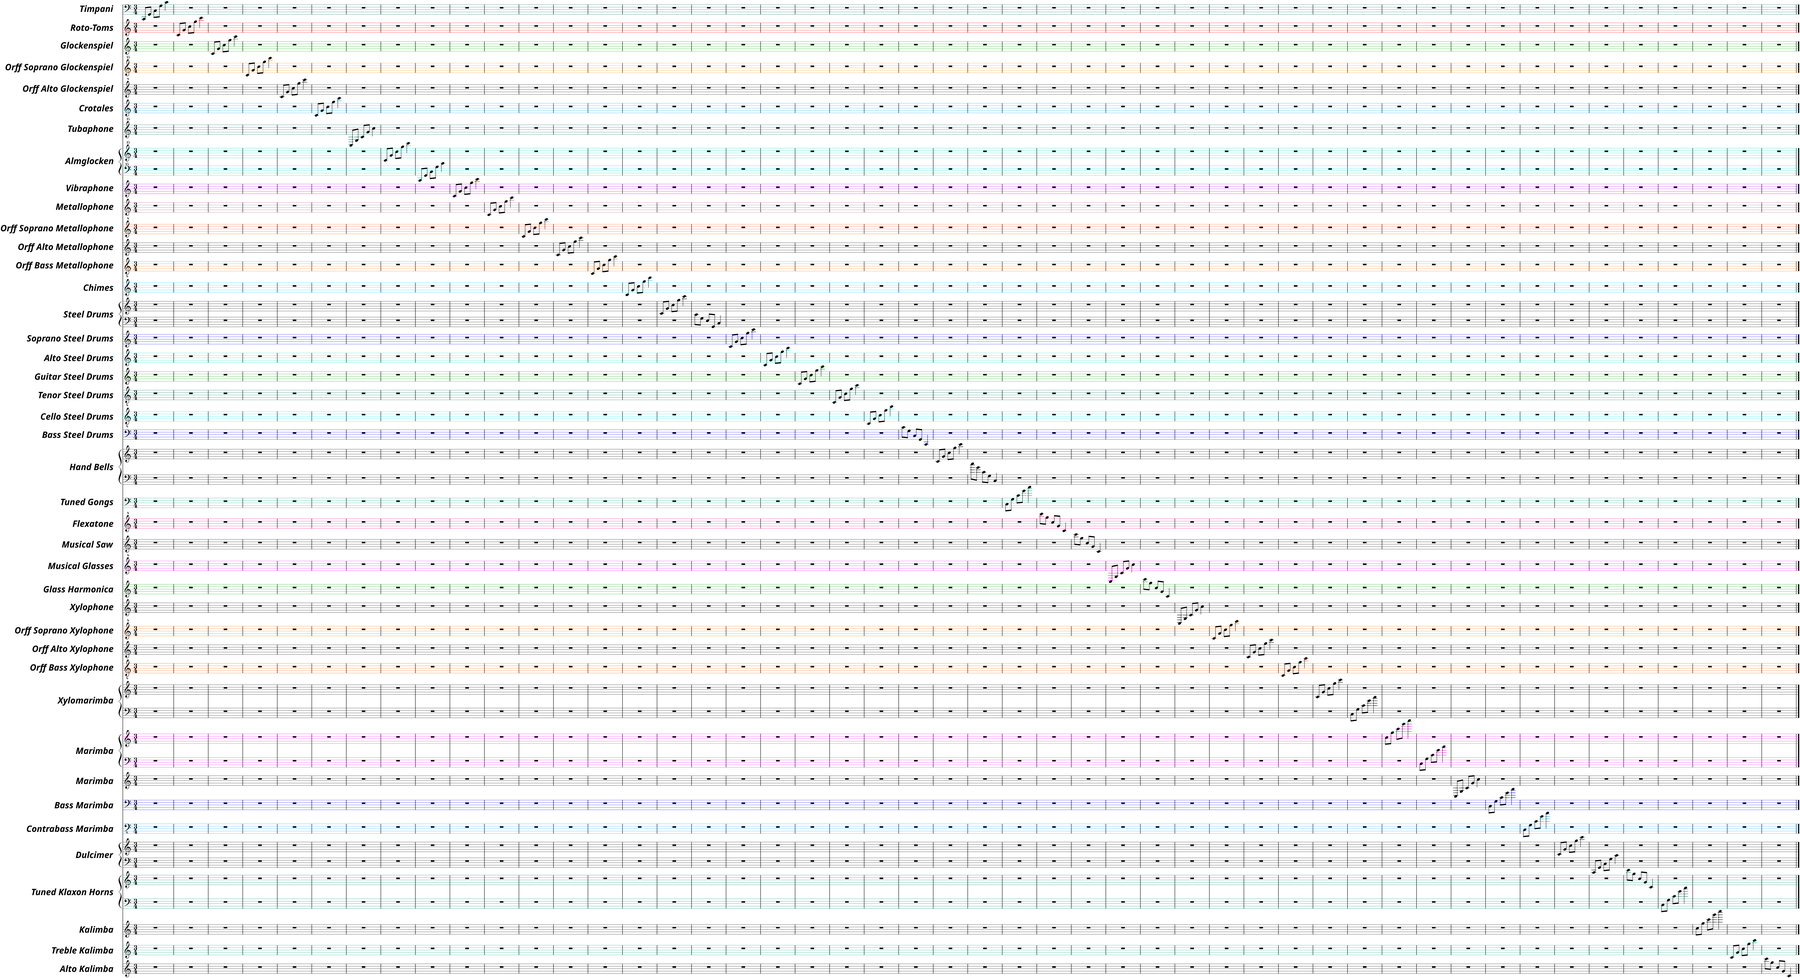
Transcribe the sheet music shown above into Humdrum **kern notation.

**kern	**kern	**kern	**kern	**kern	**kern	**kern	**kern	**kern	**kern	**kern	**kern	**kern	**kern	**kern	**kern	**kern	**kern	**kern	**kern	**kern	**kern	**kern	**kern	**kern	**kern	**kern	**kern	**kern	**kern	**kern	**kern	**kern	**kern	**kern	**kern	**kern	**kern	**kern	**kern	**kern	**kern	**kern	**kern	**kern	**kern	**kern	**kern
*part41	*part40	*part39	*part38	*part38	*part37	*part37	*part36	*part35	*part34	*part33	*part33	*part32	*part32	*part31	*part30	*part29	*part28	*part27	*part26	*part25	*part24	*part23	*part22	*part22	*part21	*part20	*part19	*part18	*part17	*part16	*part15	*part15	*part14	*part13	*part12	*part11	*part10	*part9	*part8	*part8	*part7	*part6	*part5	*part4	*part3	*part2	*part1
*staff48	*staff47	*staff46	*staff45	*staff44	*staff43	*staff42	*staff41	*staff40	*staff39	*staff38	*staff37	*staff36	*staff35	*staff34	*staff33	*staff32	*staff31	*staff30	*staff29	*staff28	*staff27	*staff26	*staff25	*staff24	*staff23	*staff22	*staff21	*staff20	*staff19	*staff18	*staff17	*staff16	*staff15	*staff14	*staff13	*staff12	*staff11	*staff10	*staff9	*staff8	*staff7	*staff6	*staff5	*staff4	*staff3	*staff2	*staff1
*I"Alto Kalimba	*I"Treble Kalimba	*I"Kalimba	*I"Tuned Klaxon Horns	*	*I"Dulcimer	*	*I"Contrabass Marimba	*I"Bass Marimba	*I"Marimba	*I"Marimba	*	*I"Xylomarimba	*	*I"Orff Bass Xylophone	*I"Orff Alto Xylophone	*I"Orff Soprano Xylophone	*I"Xylophone	*I"Glass Harmonica	*I"Musical Glasses	*I"Musical Saw	*I"Flexatone	*I"Tuned Gongs	*I"Hand Bells	*	*I"Bass Steel Drums	*I"Cello Steel Drums	*I"Tenor Steel Drums	*I"Guitar Steel Drums	*I"Alto Steel Drums	*I"Soprano Steel Drums	*I"Steel Drums	*	*I"Chimes	*I"Orff Bass Metallophone	*I"Orff Alto Metallophone	*I"Orff Soprano Metallophone	*I"Metallophone	*I"Vibraphone	*I"Almglocken	*	*I"Tubaphone	*I"Crotales	*I"Orff Alto Glockenspiel	*I"Orff Soprano Glockenspiel	*I"Glockenspiel	*I"Roto-Toms	*I"Timpani
*I'A. Kal.	*I'Tr. Kal.	*I'Kal.	*I'Tn. Klx. Hns.	*	*I'Dlc.	*	*I'Cb. Mrm.	*I'B. Mrm.	*I'Mrm.	*I'Mrm.	*	*I'XMrm.	*	*I'O. B. Xyl.	*I'O. A. Xyl.	*I'O. S. Xyl.	*I'Xyl.	*I'Gla. Har.	*I'Mu. Gla.	*I'Mu. Sw.	*I'Flt.	*I'Td. Gon.	*I'Ha. Be.	*	*I'B. St. Dr.	*I'Ce. St. Dr.	*I'T. St. Dr.	*I'Gtr. St. Dr.	*I'A. St. Dr.	*I'S. St. Dr.	*I'St. Dr.	*	*I'Cme.	*I'O. B. Met.	*I'O. A. Met.	*I'O. S. Met.	*I'Met.	*I'Vib.	*I'Almg.	*	*I'Tph.	*I'Crot.	*I'O. A. Glk.	*I'O. S. Glk.	*I'Glock.	*I'Roto	*I'Timp.
*	*stria5	*	*stria5	*stria5	*	*	*stria5	*stria5	*	*stria5	*stria5	*	*	*stria5	*	*stria5	*	*stria5	*stria5	*	*stria5	*stria5	*	*	*stria5	*stria5	*stria5	*stria5	*stria5	*stria5	*	*	*stria5	*stria5	*	*stria5	*stria5	*stria5	*stria5	*stria5	*stria5	*stria5	*	*stria5	*stria5	*stria5	*stria5
*clefG2	*clefG2	*clefG2	*clefF4	*clefG2	*clefF4	*clefG2	*clefFv4	*clefF4	*clefG2	*clefF4	*clefG2	*clefF4	*clefG2	*clefGv2	*clefG2	*clefG^2	*clefG2	*clefG2	*clefG^2	*clefG2	*clefG^2	*clefF4	*clefF4	*clefG2	*clefF4	*clefGv2	*clefGv2	*clefG2	*clefG2	*clefG2	*clefF4	*clefG2	*clefG2	*clefGv2	*clefG2	*clefG^2	*clefG2	*clefG2	*clefF^^4	*clefG^^2	*clefG^^2	*clefG2	*clefG^2	*clefG^^2	*clefG2	*clefG2	*clefF4
*	*	*	*	*	*	*	*	*	*	*	*	*	*	*	*	*	*Trd-7c-12	*	*	*	*	*	*	*	*	*	*	*	*	*	*	*	*	*	*	*	*	*	*	*	*	*Trd-14c-24	*	*	*Trd-14c-24	*	*
*k[]	*k[]	*k[]	*k[]	*k[]	*k[]	*k[]	*k[]	*k[]	*k[]	*k[]	*k[]	*k[]	*k[]	*k[]	*k[]	*k[]	*k[]	*k[]	*k[]	*k[]	*k[]	*k[]	*k[]	*k[]	*k[]	*k[]	*k[]	*k[]	*k[]	*k[]	*k[]	*k[]	*k[]	*k[]	*k[]	*k[]	*k[]	*k[]	*k[]	*k[]	*k[]	*k[]	*k[]	*k[]	*k[]	*k[]	*k[]
*M3/4	*M3/4	*M3/4	*M3/4	*M3/4	*M3/4	*M3/4	*M3/4	*M3/4	*M3/4	*M3/4	*M3/4	*M3/4	*M3/4	*M3/4	*M3/4	*M3/4	*M3/4	*M3/4	*M3/4	*M3/4	*M3/4	*M3/4	*M3/4	*M3/4	*M3/4	*M3/4	*M3/4	*M3/4	*M3/4	*M3/4	*M3/4	*M3/4	*M3/4	*M3/4	*M3/4	*M3/4	*M3/4	*M3/4	*M3/4	*M3/4	*M3/4	*M3/4	*M3/4	*M3/4	*M3/4	*M3/4	*M3/4
=1	=1	=1	=1	=1	=1	=1	=1	=1	=1	=1	=1	=1	=1	=1	=1	=1	=1	=1	=1	=1	=1	=1	=1	=1	=1	=1	=1	=1	=1	=1	=1	=1	=1	=1	=1	=1	=1	=1	=1	=1	=1	=1	=1	=1	=1	=1	=1
2.r	2.r	2.r	2.r	2.r	2.r	2.r	2.r	2.r	2.r	2.r	2.r	2.r	2.r	2.r	2.r	2.r	2.r	2.r	2.r	2.r	2.r	2.r	2.r	2.r	2.r	2.r	2.r	2.r	2.r	2.r	2.r	2.r	2.r	2.r	2.r	2.r	2.r	2.r	2.r	2.r	2.r	2.r	2.r	2.r	2.r	2.r	8CC/L
.	.	.	.	.	.	.	.	.	.	.	.	.	.	.	.	.	.	.	.	.	.	.	.	.	.	.	.	.	.	.	.	.	.	.	.	.	.	.	.	.	.	.	.	.	.	.	8GG/J
.	.	.	.	.	.	.	.	.	.	.	.	.	.	.	.	.	.	.	.	.	.	.	.	.	.	.	.	.	.	.	.	.	.	.	.	.	.	.	.	.	.	.	.	.	.	.	8C\L
.	.	.	.	.	.	.	.	.	.	.	.	.	.	.	.	.	.	.	.	.	.	.	.	.	.	.	.	.	.	.	.	.	.	.	.	.	.	.	.	.	.	.	.	.	.	.	8G\J
.	.	.	.	.	.	.	.	.	.	.	.	.	.	.	.	.	.	.	.	.	.	.	.	.	.	.	.	.	.	.	.	.	.	.	.	.	.	.	.	.	.	.	.	.	.	.	4c\
=2	=2	=2	=2	=2	=2	=2	=2	=2	=2	=2	=2	=2	=2	=2	=2	=2	=2	=2	=2	=2	=2	=2	=2	=2	=2	=2	=2	=2	=2	=2	=2	=2	=2	=2	=2	=2	=2	=2	=2	=2	=2	=2	=2	=2	=2	=2	=2
2.r	2.r	2.r	2.r	2.r	2.r	2.r	2.r	2.r	2.r	2.r	2.r	2.r	2.r	2.r	2.r	2.r	2.r	2.r	2.r	2.r	2.r	2.r	2.r	2.r	2.r	2.r	2.r	2.r	2.r	2.r	2.r	2.r	2.r	2.r	2.r	2.r	2.r	2.r	2.r	2.r	2.r	2.r	2.r	2.r	2.r	8c/L	2.r
.	.	.	.	.	.	.	.	.	.	.	.	.	.	.	.	.	.	.	.	.	.	.	.	.	.	.	.	.	.	.	.	.	.	.	.	.	.	.	.	.	.	.	.	.	.	8g/J	.
.	.	.	.	.	.	.	.	.	.	.	.	.	.	.	.	.	.	.	.	.	.	.	.	.	.	.	.	.	.	.	.	.	.	.	.	.	.	.	.	.	.	.	.	.	.	8cc\L	.
.	.	.	.	.	.	.	.	.	.	.	.	.	.	.	.	.	.	.	.	.	.	.	.	.	.	.	.	.	.	.	.	.	.	.	.	.	.	.	.	.	.	.	.	.	.	8gg\J	.
.	.	.	.	.	.	.	.	.	.	.	.	.	.	.	.	.	.	.	.	.	.	.	.	.	.	.	.	.	.	.	.	.	.	.	.	.	.	.	.	.	.	.	.	.	.	4ccc\	.
=3	=3	=3	=3	=3	=3	=3	=3	=3	=3	=3	=3	=3	=3	=3	=3	=3	=3	=3	=3	=3	=3	=3	=3	=3	=3	=3	=3	=3	=3	=3	=3	=3	=3	=3	=3	=3	=3	=3	=3	=3	=3	=3	=3	=3	=3	=3	=3
2.r	2.r	2.r	2.r	2.r	2.r	2.r	2.r	2.r	2.r	2.r	2.r	2.r	2.r	2.r	2.r	2.r	2.r	2.r	2.r	2.r	2.r	2.r	2.r	2.r	2.r	2.r	2.r	2.r	2.r	2.r	2.r	2.r	2.r	2.r	2.r	2.r	2.r	2.r	2.r	2.r	2.r	2.r	2.r	2.r	8c/L	2.r	2.r
.	.	.	.	.	.	.	.	.	.	.	.	.	.	.	.	.	.	.	.	.	.	.	.	.	.	.	.	.	.	.	.	.	.	.	.	.	.	.	.	.	.	.	.	.	8g/J	.	.
.	.	.	.	.	.	.	.	.	.	.	.	.	.	.	.	.	.	.	.	.	.	.	.	.	.	.	.	.	.	.	.	.	.	.	.	.	.	.	.	.	.	.	.	.	8cc\L	.	.
.	.	.	.	.	.	.	.	.	.	.	.	.	.	.	.	.	.	.	.	.	.	.	.	.	.	.	.	.	.	.	.	.	.	.	.	.	.	.	.	.	.	.	.	.	8gg\J	.	.
.	.	.	.	.	.	.	.	.	.	.	.	.	.	.	.	.	.	.	.	.	.	.	.	.	.	.	.	.	.	.	.	.	.	.	.	.	.	.	.	.	.	.	.	.	4ccc\	.	.
=4	=4	=4	=4	=4	=4	=4	=4	=4	=4	=4	=4	=4	=4	=4	=4	=4	=4	=4	=4	=4	=4	=4	=4	=4	=4	=4	=4	=4	=4	=4	=4	=4	=4	=4	=4	=4	=4	=4	=4	=4	=4	=4	=4	=4	=4	=4	=4
2.r	2.r	2.r	2.r	2.r	2.r	2.r	2.r	2.r	2.r	2.r	2.r	2.r	2.r	2.r	2.r	2.r	2.r	2.r	2.r	2.r	2.r	2.r	2.r	2.r	2.r	2.r	2.r	2.r	2.r	2.r	2.r	2.r	2.r	2.r	2.r	2.r	2.r	2.r	2.r	2.r	2.r	2.r	2.r	8ccc/L	2.r	2.r	2.r
.	.	.	.	.	.	.	.	.	.	.	.	.	.	.	.	.	.	.	.	.	.	.	.	.	.	.	.	.	.	.	.	.	.	.	.	.	.	.	.	.	.	.	.	8ggg/J	.	.	.
.	.	.	.	.	.	.	.	.	.	.	.	.	.	.	.	.	.	.	.	.	.	.	.	.	.	.	.	.	.	.	.	.	.	.	.	.	.	.	.	.	.	.	.	8cccc\L	.	.	.
.	.	.	.	.	.	.	.	.	.	.	.	.	.	.	.	.	.	.	.	.	.	.	.	.	.	.	.	.	.	.	.	.	.	.	.	.	.	.	.	.	.	.	.	8gggg\J	.	.	.
.	.	.	.	.	.	.	.	.	.	.	.	.	.	.	.	.	.	.	.	.	.	.	.	.	.	.	.	.	.	.	.	.	.	.	.	.	.	.	.	.	.	.	.	4ccccc\	.	.	.
=5	=5	=5	=5	=5	=5	=5	=5	=5	=5	=5	=5	=5	=5	=5	=5	=5	=5	=5	=5	=5	=5	=5	=5	=5	=5	=5	=5	=5	=5	=5	=5	=5	=5	=5	=5	=5	=5	=5	=5	=5	=5	=5	=5	=5	=5	=5	=5
2.r	2.r	2.r	2.r	2.r	2.r	2.r	2.r	2.r	2.r	2.r	2.r	2.r	2.r	2.r	2.r	2.r	2.r	2.r	2.r	2.r	2.r	2.r	2.r	2.r	2.r	2.r	2.r	2.r	2.r	2.r	2.r	2.r	2.r	2.r	2.r	2.r	2.r	2.r	2.r	2.r	2.r	2.r	8cc/L	2.r	2.r	2.r	2.r
.	.	.	.	.	.	.	.	.	.	.	.	.	.	.	.	.	.	.	.	.	.	.	.	.	.	.	.	.	.	.	.	.	.	.	.	.	.	.	.	.	.	.	8gg/J	.	.	.	.
.	.	.	.	.	.	.	.	.	.	.	.	.	.	.	.	.	.	.	.	.	.	.	.	.	.	.	.	.	.	.	.	.	.	.	.	.	.	.	.	.	.	.	8ccc\L	.	.	.	.
.	.	.	.	.	.	.	.	.	.	.	.	.	.	.	.	.	.	.	.	.	.	.	.	.	.	.	.	.	.	.	.	.	.	.	.	.	.	.	.	.	.	.	8ggg\J	.	.	.	.
.	.	.	.	.	.	.	.	.	.	.	.	.	.	.	.	.	.	.	.	.	.	.	.	.	.	.	.	.	.	.	.	.	.	.	.	.	.	.	.	.	.	.	4cccc\	.	.	.	.
=6	=6	=6	=6	=6	=6	=6	=6	=6	=6	=6	=6	=6	=6	=6	=6	=6	=6	=6	=6	=6	=6	=6	=6	=6	=6	=6	=6	=6	=6	=6	=6	=6	=6	=6	=6	=6	=6	=6	=6	=6	=6	=6	=6	=6	=6	=6	=6
2.r	2.r	2.r	2.r	2.r	2.r	2.r	2.r	2.r	2.r	2.r	2.r	2.r	2.r	2.r	2.r	2.r	2.r	2.r	2.r	2.r	2.r	2.r	2.r	2.r	2.r	2.r	2.r	2.r	2.r	2.r	2.r	2.r	2.r	2.r	2.r	2.r	2.r	2.r	2.r	2.r	2.r	8c/L	2.r	2.r	2.r	2.r	2.r
.	.	.	.	.	.	.	.	.	.	.	.	.	.	.	.	.	.	.	.	.	.	.	.	.	.	.	.	.	.	.	.	.	.	.	.	.	.	.	.	.	.	8g/J	.	.	.	.	.
.	.	.	.	.	.	.	.	.	.	.	.	.	.	.	.	.	.	.	.	.	.	.	.	.	.	.	.	.	.	.	.	.	.	.	.	.	.	.	.	.	.	8cc\L	.	.	.	.	.
.	.	.	.	.	.	.	.	.	.	.	.	.	.	.	.	.	.	.	.	.	.	.	.	.	.	.	.	.	.	.	.	.	.	.	.	.	.	.	.	.	.	8gg\J	.	.	.	.	.
.	.	.	.	.	.	.	.	.	.	.	.	.	.	.	.	.	.	.	.	.	.	.	.	.	.	.	.	.	.	.	.	.	.	.	.	.	.	.	.	.	.	4ccc\	.	.	.	.	.
=7	=7	=7	=7	=7	=7	=7	=7	=7	=7	=7	=7	=7	=7	=7	=7	=7	=7	=7	=7	=7	=7	=7	=7	=7	=7	=7	=7	=7	=7	=7	=7	=7	=7	=7	=7	=7	=7	=7	=7	=7	=7	=7	=7	=7	=7	=7	=7
2.r	2.r	2.r	2.r	2.r	2.r	2.r	2.r	2.r	2.r	2.r	2.r	2.r	2.r	2.r	2.r	2.r	2.r	2.r	2.r	2.r	2.r	2.r	2.r	2.r	2.r	2.r	2.r	2.r	2.r	2.r	2.r	2.r	2.r	2.r	2.r	2.r	2.r	2.r	2.r	2.r	8cc/L	2.r	2.r	2.r	2.r	2.r	2.r
.	.	.	.	.	.	.	.	.	.	.	.	.	.	.	.	.	.	.	.	.	.	.	.	.	.	.	.	.	.	.	.	.	.	.	.	.	.	.	.	.	8gg/J	.	.	.	.	.	.
.	.	.	.	.	.	.	.	.	.	.	.	.	.	.	.	.	.	.	.	.	.	.	.	.	.	.	.	.	.	.	.	.	.	.	.	.	.	.	.	.	8ccc/L	.	.	.	.	.	.
.	.	.	.	.	.	.	.	.	.	.	.	.	.	.	.	.	.	.	.	.	.	.	.	.	.	.	.	.	.	.	.	.	.	.	.	.	.	.	.	.	8ggg/J	.	.	.	.	.	.
.	.	.	.	.	.	.	.	.	.	.	.	.	.	.	.	.	.	.	.	.	.	.	.	.	.	.	.	.	.	.	.	.	.	.	.	.	.	.	.	.	4cccc\	.	.	.	.	.	.
=8	=8	=8	=8	=8	=8	=8	=8	=8	=8	=8	=8	=8	=8	=8	=8	=8	=8	=8	=8	=8	=8	=8	=8	=8	=8	=8	=8	=8	=8	=8	=8	=8	=8	=8	=8	=8	=8	=8	=8	=8	=8	=8	=8	=8	=8	=8	=8
2.r	2.r	2.r	2.r	2.r	2.r	2.r	2.r	2.r	2.r	2.r	2.r	2.r	2.r	2.r	2.r	2.r	2.r	2.r	2.r	2.r	2.r	2.r	2.r	2.r	2.r	2.r	2.r	2.r	2.r	2.r	2.r	2.r	2.r	2.r	2.r	2.r	2.r	2.r	2.r	8ccc/L	2.r	2.r	2.r	2.r	2.r	2.r	2.r
.	.	.	.	.	.	.	.	.	.	.	.	.	.	.	.	.	.	.	.	.	.	.	.	.	.	.	.	.	.	.	.	.	.	.	.	.	.	.	.	8ggg/J	.	.	.	.	.	.	.
.	.	.	.	.	.	.	.	.	.	.	.	.	.	.	.	.	.	.	.	.	.	.	.	.	.	.	.	.	.	.	.	.	.	.	.	.	.	.	.	8cccc\L	.	.	.	.	.	.	.
.	.	.	.	.	.	.	.	.	.	.	.	.	.	.	.	.	.	.	.	.	.	.	.	.	.	.	.	.	.	.	.	.	.	.	.	.	.	.	.	8gggg\J	.	.	.	.	.	.	.
.	.	.	.	.	.	.	.	.	.	.	.	.	.	.	.	.	.	.	.	.	.	.	.	.	.	.	.	.	.	.	.	.	.	.	.	.	.	.	.	4ccccc\	.	.	.	.	.	.	.
=9	=9	=9	=9	=9	=9	=9	=9	=9	=9	=9	=9	=9	=9	=9	=9	=9	=9	=9	=9	=9	=9	=9	=9	=9	=9	=9	=9	=9	=9	=9	=9	=9	=9	=9	=9	=9	=9	=9	=9	=9	=9	=9	=9	=9	=9	=9	=9
2.r	2.r	2.r	2.r	2.r	2.r	2.r	2.r	2.r	2.r	2.r	2.r	2.r	2.r	2.r	2.r	2.r	2.r	2.r	2.r	2.r	2.r	2.r	2.r	2.r	2.r	2.r	2.r	2.r	2.r	2.r	2.r	2.r	2.r	2.r	2.r	2.r	2.r	2.r	8c/L	2.r	2.r	2.r	2.r	2.r	2.r	2.r	2.r
.	.	.	.	.	.	.	.	.	.	.	.	.	.	.	.	.	.	.	.	.	.	.	.	.	.	.	.	.	.	.	.	.	.	.	.	.	.	.	8g/J	.	.	.	.	.	.	.	.
.	.	.	.	.	.	.	.	.	.	.	.	.	.	.	.	.	.	.	.	.	.	.	.	.	.	.	.	.	.	.	.	.	.	.	.	.	.	.	8cc\L	.	.	.	.	.	.	.	.
.	.	.	.	.	.	.	.	.	.	.	.	.	.	.	.	.	.	.	.	.	.	.	.	.	.	.	.	.	.	.	.	.	.	.	.	.	.	.	8gg\J	.	.	.	.	.	.	.	.
.	.	.	.	.	.	.	.	.	.	.	.	.	.	.	.	.	.	.	.	.	.	.	.	.	.	.	.	.	.	.	.	.	.	.	.	.	.	.	4ccc\	.	.	.	.	.	.	.	.
=10	=10	=10	=10	=10	=10	=10	=10	=10	=10	=10	=10	=10	=10	=10	=10	=10	=10	=10	=10	=10	=10	=10	=10	=10	=10	=10	=10	=10	=10	=10	=10	=10	=10	=10	=10	=10	=10	=10	=10	=10	=10	=10	=10	=10	=10	=10	=10
2.r	2.r	2.r	2.r	2.r	2.r	2.r	2.r	2.r	2.r	2.r	2.r	2.r	2.r	2.r	2.r	2.r	2.r	2.r	2.r	2.r	2.r	2.r	2.r	2.r	2.r	2.r	2.r	2.r	2.r	2.r	2.r	2.r	2.r	2.r	2.r	2.r	2.r	8c/L	2.r	2.r	2.r	2.r	2.r	2.r	2.r	2.r	2.r
.	.	.	.	.	.	.	.	.	.	.	.	.	.	.	.	.	.	.	.	.	.	.	.	.	.	.	.	.	.	.	.	.	.	.	.	.	.	8g/J	.	.	.	.	.	.	.	.	.
.	.	.	.	.	.	.	.	.	.	.	.	.	.	.	.	.	.	.	.	.	.	.	.	.	.	.	.	.	.	.	.	.	.	.	.	.	.	8cc\L	.	.	.	.	.	.	.	.	.
.	.	.	.	.	.	.	.	.	.	.	.	.	.	.	.	.	.	.	.	.	.	.	.	.	.	.	.	.	.	.	.	.	.	.	.	.	.	8gg\J	.	.	.	.	.	.	.	.	.
.	.	.	.	.	.	.	.	.	.	.	.	.	.	.	.	.	.	.	.	.	.	.	.	.	.	.	.	.	.	.	.	.	.	.	.	.	.	4ccc\	.	.	.	.	.	.	.	.	.
=11	=11	=11	=11	=11	=11	=11	=11	=11	=11	=11	=11	=11	=11	=11	=11	=11	=11	=11	=11	=11	=11	=11	=11	=11	=11	=11	=11	=11	=11	=11	=11	=11	=11	=11	=11	=11	=11	=11	=11	=11	=11	=11	=11	=11	=11	=11	=11
2.r	2.r	2.r	2.r	2.r	2.r	2.r	2.r	2.r	2.r	2.r	2.r	2.r	2.r	2.r	2.r	2.r	2.r	2.r	2.r	2.r	2.r	2.r	2.r	2.r	2.r	2.r	2.r	2.r	2.r	2.r	2.r	2.r	2.r	2.r	2.r	2.r	8c/L	2.r	2.r	2.r	2.r	2.r	2.r	2.r	2.r	2.r	2.r
.	.	.	.	.	.	.	.	.	.	.	.	.	.	.	.	.	.	.	.	.	.	.	.	.	.	.	.	.	.	.	.	.	.	.	.	.	8g/J	.	.	.	.	.	.	.	.	.	.
.	.	.	.	.	.	.	.	.	.	.	.	.	.	.	.	.	.	.	.	.	.	.	.	.	.	.	.	.	.	.	.	.	.	.	.	.	8cc\L	.	.	.	.	.	.	.	.	.	.
.	.	.	.	.	.	.	.	.	.	.	.	.	.	.	.	.	.	.	.	.	.	.	.	.	.	.	.	.	.	.	.	.	.	.	.	.	8gg\J	.	.	.	.	.	.	.	.	.	.
.	.	.	.	.	.	.	.	.	.	.	.	.	.	.	.	.	.	.	.	.	.	.	.	.	.	.	.	.	.	.	.	.	.	.	.	.	4ccc\	.	.	.	.	.	.	.	.	.	.
=12	=12	=12	=12	=12	=12	=12	=12	=12	=12	=12	=12	=12	=12	=12	=12	=12	=12	=12	=12	=12	=12	=12	=12	=12	=12	=12	=12	=12	=12	=12	=12	=12	=12	=12	=12	=12	=12	=12	=12	=12	=12	=12	=12	=12	=12	=12	=12
2.r	2.r	2.r	2.r	2.r	2.r	2.r	2.r	2.r	2.r	2.r	2.r	2.r	2.r	2.r	2.r	2.r	2.r	2.r	2.r	2.r	2.r	2.r	2.r	2.r	2.r	2.r	2.r	2.r	2.r	2.r	2.r	2.r	2.r	2.r	2.r	8cc/L	2.r	2.r	2.r	2.r	2.r	2.r	2.r	2.r	2.r	2.r	2.r
.	.	.	.	.	.	.	.	.	.	.	.	.	.	.	.	.	.	.	.	.	.	.	.	.	.	.	.	.	.	.	.	.	.	.	.	8gg/J	.	.	.	.	.	.	.	.	.	.	.
.	.	.	.	.	.	.	.	.	.	.	.	.	.	.	.	.	.	.	.	.	.	.	.	.	.	.	.	.	.	.	.	.	.	.	.	8ccc\L	.	.	.	.	.	.	.	.	.	.	.
.	.	.	.	.	.	.	.	.	.	.	.	.	.	.	.	.	.	.	.	.	.	.	.	.	.	.	.	.	.	.	.	.	.	.	.	8ggg\J	.	.	.	.	.	.	.	.	.	.	.
.	.	.	.	.	.	.	.	.	.	.	.	.	.	.	.	.	.	.	.	.	.	.	.	.	.	.	.	.	.	.	.	.	.	.	.	4cccc\	.	.	.	.	.	.	.	.	.	.	.
=13	=13	=13	=13	=13	=13	=13	=13	=13	=13	=13	=13	=13	=13	=13	=13	=13	=13	=13	=13	=13	=13	=13	=13	=13	=13	=13	=13	=13	=13	=13	=13	=13	=13	=13	=13	=13	=13	=13	=13	=13	=13	=13	=13	=13	=13	=13	=13
2.r	2.r	2.r	2.r	2.r	2.r	2.r	2.r	2.r	2.r	2.r	2.r	2.r	2.r	2.r	2.r	2.r	2.r	2.r	2.r	2.r	2.r	2.r	2.r	2.r	2.r	2.r	2.r	2.r	2.r	2.r	2.r	2.r	2.r	2.r	8c/L	2.r	2.r	2.r	2.r	2.r	2.r	2.r	2.r	2.r	2.r	2.r	2.r
.	.	.	.	.	.	.	.	.	.	.	.	.	.	.	.	.	.	.	.	.	.	.	.	.	.	.	.	.	.	.	.	.	.	.	8g/J	.	.	.	.	.	.	.	.	.	.	.	.
.	.	.	.	.	.	.	.	.	.	.	.	.	.	.	.	.	.	.	.	.	.	.	.	.	.	.	.	.	.	.	.	.	.	.	8cc\L	.	.	.	.	.	.	.	.	.	.	.	.
.	.	.	.	.	.	.	.	.	.	.	.	.	.	.	.	.	.	.	.	.	.	.	.	.	.	.	.	.	.	.	.	.	.	.	8gg\J	.	.	.	.	.	.	.	.	.	.	.	.
.	.	.	.	.	.	.	.	.	.	.	.	.	.	.	.	.	.	.	.	.	.	.	.	.	.	.	.	.	.	.	.	.	.	.	4ccc\	.	.	.	.	.	.	.	.	.	.	.	.
=14	=14	=14	=14	=14	=14	=14	=14	=14	=14	=14	=14	=14	=14	=14	=14	=14	=14	=14	=14	=14	=14	=14	=14	=14	=14	=14	=14	=14	=14	=14	=14	=14	=14	=14	=14	=14	=14	=14	=14	=14	=14	=14	=14	=14	=14	=14	=14
2.r	2.r	2.r	2.r	2.r	2.r	2.r	2.r	2.r	2.r	2.r	2.r	2.r	2.r	2.r	2.r	2.r	2.r	2.r	2.r	2.r	2.r	2.r	2.r	2.r	2.r	2.r	2.r	2.r	2.r	2.r	2.r	2.r	2.r	8C/L	2.r	2.r	2.r	2.r	2.r	2.r	2.r	2.r	2.r	2.r	2.r	2.r	2.r
.	.	.	.	.	.	.	.	.	.	.	.	.	.	.	.	.	.	.	.	.	.	.	.	.	.	.	.	.	.	.	.	.	.	8G/J	.	.	.	.	.	.	.	.	.	.	.	.	.
.	.	.	.	.	.	.	.	.	.	.	.	.	.	.	.	.	.	.	.	.	.	.	.	.	.	.	.	.	.	.	.	.	.	8c\L	.	.	.	.	.	.	.	.	.	.	.	.	.
.	.	.	.	.	.	.	.	.	.	.	.	.	.	.	.	.	.	.	.	.	.	.	.	.	.	.	.	.	.	.	.	.	.	8g\J	.	.	.	.	.	.	.	.	.	.	.	.	.
.	.	.	.	.	.	.	.	.	.	.	.	.	.	.	.	.	.	.	.	.	.	.	.	.	.	.	.	.	.	.	.	.	.	4cc\	.	.	.	.	.	.	.	.	.	.	.	.	.
=15	=15	=15	=15	=15	=15	=15	=15	=15	=15	=15	=15	=15	=15	=15	=15	=15	=15	=15	=15	=15	=15	=15	=15	=15	=15	=15	=15	=15	=15	=15	=15	=15	=15	=15	=15	=15	=15	=15	=15	=15	=15	=15	=15	=15	=15	=15	=15
2.r	2.r	2.r	2.r	2.r	2.r	2.r	2.r	2.r	2.r	2.r	2.r	2.r	2.r	2.r	2.r	2.r	2.r	2.r	2.r	2.r	2.r	2.r	2.r	2.r	2.r	2.r	2.r	2.r	2.r	2.r	2.r	2.r	8c/L	2.r	2.r	2.r	2.r	2.r	2.r	2.r	2.r	2.r	2.r	2.r	2.r	2.r	2.r
.	.	.	.	.	.	.	.	.	.	.	.	.	.	.	.	.	.	.	.	.	.	.	.	.	.	.	.	.	.	.	.	.	8g/J	.	.	.	.	.	.	.	.	.	.	.	.	.	.
.	.	.	.	.	.	.	.	.	.	.	.	.	.	.	.	.	.	.	.	.	.	.	.	.	.	.	.	.	.	.	.	.	8cc\L	.	.	.	.	.	.	.	.	.	.	.	.	.	.
.	.	.	.	.	.	.	.	.	.	.	.	.	.	.	.	.	.	.	.	.	.	.	.	.	.	.	.	.	.	.	.	.	8gg\J	.	.	.	.	.	.	.	.	.	.	.	.	.	.
.	.	.	.	.	.	.	.	.	.	.	.	.	.	.	.	.	.	.	.	.	.	.	.	.	.	.	.	.	.	.	.	.	4ccc\	.	.	.	.	.	.	.	.	.	.	.	.	.	.
=16	=16	=16	=16	=16	=16	=16	=16	=16	=16	=16	=16	=16	=16	=16	=16	=16	=16	=16	=16	=16	=16	=16	=16	=16	=16	=16	=16	=16	=16	=16	=16	=16	=16	=16	=16	=16	=16	=16	=16	=16	=16	=16	=16	=16	=16	=16	=16
2.r	2.r	2.r	2.r	2.r	2.r	2.r	2.r	2.r	2.r	2.r	2.r	2.r	2.r	2.r	2.r	2.r	2.r	2.r	2.r	2.r	2.r	2.r	2.r	2.r	2.r	2.r	2.r	2.r	2.r	2.r	2.r	8c/L	2.r	2.r	2.r	2.r	2.r	2.r	2.r	2.r	2.r	2.r	2.r	2.r	2.r	2.r	2.r
.	.	.	.	.	.	.	.	.	.	.	.	.	.	.	.	.	.	.	.	.	.	.	.	.	.	.	.	.	.	.	.	8g/J	.	.	.	.	.	.	.	.	.	.	.	.	.	.	.
.	.	.	.	.	.	.	.	.	.	.	.	.	.	.	.	.	.	.	.	.	.	.	.	.	.	.	.	.	.	.	.	8cc\L	.	.	.	.	.	.	.	.	.	.	.	.	.	.	.
.	.	.	.	.	.	.	.	.	.	.	.	.	.	.	.	.	.	.	.	.	.	.	.	.	.	.	.	.	.	.	.	8gg\J	.	.	.	.	.	.	.	.	.	.	.	.	.	.	.
.	.	.	.	.	.	.	.	.	.	.	.	.	.	.	.	.	.	.	.	.	.	.	.	.	.	.	.	.	.	.	.	4ccc\	.	.	.	.	.	.	.	.	.	.	.	.	.	.	.
=17	=17	=17	=17	=17	=17	=17	=17	=17	=17	=17	=17	=17	=17	=17	=17	=17	=17	=17	=17	=17	=17	=17	=17	=17	=17	=17	=17	=17	=17	=17	=17	=17	=17	=17	=17	=17	=17	=17	=17	=17	=17	=17	=17	=17	=17	=17	=17
2.r	2.r	2.r	2.r	2.r	2.r	2.r	2.r	2.r	2.r	2.r	2.r	2.r	2.r	2.r	2.r	2.r	2.r	2.r	2.r	2.r	2.r	2.r	2.r	2.r	2.r	2.r	2.r	2.r	2.r	2.r	8c\L	2.r	2.r	2.r	2.r	2.r	2.r	2.r	2.r	2.r	2.r	2.r	2.r	2.r	2.r	2.r	2.r
.	.	.	.	.	.	.	.	.	.	.	.	.	.	.	.	.	.	.	.	.	.	.	.	.	.	.	.	.	.	.	8G\J	.	.	.	.	.	.	.	.	.	.	.	.	.	.	.	.
.	.	.	.	.	.	.	.	.	.	.	.	.	.	.	.	.	.	.	.	.	.	.	.	.	.	.	.	.	.	.	8E/L	.	.	.	.	.	.	.	.	.	.	.	.	.	.	.	.
.	.	.	.	.	.	.	.	.	.	.	.	.	.	.	.	.	.	.	.	.	.	.	.	.	.	.	.	.	.	.	8GG/J	.	.	.	.	.	.	.	.	.	.	.	.	.	.	.	.
.	.	.	.	.	.	.	.	.	.	.	.	.	.	.	.	.	.	.	.	.	.	.	.	.	.	.	.	.	.	.	4C/	.	.	.	.	.	.	.	.	.	.	.	.	.	.	.	.
=18	=18	=18	=18	=18	=18	=18	=18	=18	=18	=18	=18	=18	=18	=18	=18	=18	=18	=18	=18	=18	=18	=18	=18	=18	=18	=18	=18	=18	=18	=18	=18	=18	=18	=18	=18	=18	=18	=18	=18	=18	=18	=18	=18	=18	=18	=18	=18
2.r	2.r	2.r	2.r	2.r	2.r	2.r	2.r	2.r	2.r	2.r	2.r	2.r	2.r	2.r	2.r	2.r	2.r	2.r	2.r	2.r	2.r	2.r	2.r	2.r	2.r	2.r	2.r	2.r	2.r	8c/L	2.r	2.r	2.r	2.r	2.r	2.r	2.r	2.r	2.r	2.r	2.r	2.r	2.r	2.r	2.r	2.r	2.r
.	.	.	.	.	.	.	.	.	.	.	.	.	.	.	.	.	.	.	.	.	.	.	.	.	.	.	.	.	.	8g/J	.	.	.	.	.	.	.	.	.	.	.	.	.	.	.	.	.
.	.	.	.	.	.	.	.	.	.	.	.	.	.	.	.	.	.	.	.	.	.	.	.	.	.	.	.	.	.	8cc\L	.	.	.	.	.	.	.	.	.	.	.	.	.	.	.	.	.
.	.	.	.	.	.	.	.	.	.	.	.	.	.	.	.	.	.	.	.	.	.	.	.	.	.	.	.	.	.	8gg\J	.	.	.	.	.	.	.	.	.	.	.	.	.	.	.	.	.
.	.	.	.	.	.	.	.	.	.	.	.	.	.	.	.	.	.	.	.	.	.	.	.	.	.	.	.	.	.	4ccc\	.	.	.	.	.	.	.	.	.	.	.	.	.	.	.	.	.
=19	=19	=19	=19	=19	=19	=19	=19	=19	=19	=19	=19	=19	=19	=19	=19	=19	=19	=19	=19	=19	=19	=19	=19	=19	=19	=19	=19	=19	=19	=19	=19	=19	=19	=19	=19	=19	=19	=19	=19	=19	=19	=19	=19	=19	=19	=19	=19
2.r	2.r	2.r	2.r	2.r	2.r	2.r	2.r	2.r	2.r	2.r	2.r	2.r	2.r	2.r	2.r	2.r	2.r	2.r	2.r	2.r	2.r	2.r	2.r	2.r	2.r	2.r	2.r	2.r	8c/L	2.r	2.r	2.r	2.r	2.r	2.r	2.r	2.r	2.r	2.r	2.r	2.r	2.r	2.r	2.r	2.r	2.r	2.r
.	.	.	.	.	.	.	.	.	.	.	.	.	.	.	.	.	.	.	.	.	.	.	.	.	.	.	.	.	8g/J	.	.	.	.	.	.	.	.	.	.	.	.	.	.	.	.	.	.
.	.	.	.	.	.	.	.	.	.	.	.	.	.	.	.	.	.	.	.	.	.	.	.	.	.	.	.	.	8cc\L	.	.	.	.	.	.	.	.	.	.	.	.	.	.	.	.	.	.
.	.	.	.	.	.	.	.	.	.	.	.	.	.	.	.	.	.	.	.	.	.	.	.	.	.	.	.	.	8gg\J	.	.	.	.	.	.	.	.	.	.	.	.	.	.	.	.	.	.
.	.	.	.	.	.	.	.	.	.	.	.	.	.	.	.	.	.	.	.	.	.	.	.	.	.	.	.	.	4ccc\	.	.	.	.	.	.	.	.	.	.	.	.	.	.	.	.	.	.
=20	=20	=20	=20	=20	=20	=20	=20	=20	=20	=20	=20	=20	=20	=20	=20	=20	=20	=20	=20	=20	=20	=20	=20	=20	=20	=20	=20	=20	=20	=20	=20	=20	=20	=20	=20	=20	=20	=20	=20	=20	=20	=20	=20	=20	=20	=20	=20
2.r	2.r	2.r	2.r	2.r	2.r	2.r	2.r	2.r	2.r	2.r	2.r	2.r	2.r	2.r	2.r	2.r	2.r	2.r	2.r	2.r	2.r	2.r	2.r	2.r	2.r	2.r	2.r	8c/L	2.r	2.r	2.r	2.r	2.r	2.r	2.r	2.r	2.r	2.r	2.r	2.r	2.r	2.r	2.r	2.r	2.r	2.r	2.r
.	.	.	.	.	.	.	.	.	.	.	.	.	.	.	.	.	.	.	.	.	.	.	.	.	.	.	.	8g/J	.	.	.	.	.	.	.	.	.	.	.	.	.	.	.	.	.	.	.
.	.	.	.	.	.	.	.	.	.	.	.	.	.	.	.	.	.	.	.	.	.	.	.	.	.	.	.	8cc\L	.	.	.	.	.	.	.	.	.	.	.	.	.	.	.	.	.	.	.
.	.	.	.	.	.	.	.	.	.	.	.	.	.	.	.	.	.	.	.	.	.	.	.	.	.	.	.	8gg\J	.	.	.	.	.	.	.	.	.	.	.	.	.	.	.	.	.	.	.
.	.	.	.	.	.	.	.	.	.	.	.	.	.	.	.	.	.	.	.	.	.	.	.	.	.	.	.	4ccc\	.	.	.	.	.	.	.	.	.	.	.	.	.	.	.	.	.	.	.
=21	=21	=21	=21	=21	=21	=21	=21	=21	=21	=21	=21	=21	=21	=21	=21	=21	=21	=21	=21	=21	=21	=21	=21	=21	=21	=21	=21	=21	=21	=21	=21	=21	=21	=21	=21	=21	=21	=21	=21	=21	=21	=21	=21	=21	=21	=21	=21
2.r	2.r	2.r	2.r	2.r	2.r	2.r	2.r	2.r	2.r	2.r	2.r	2.r	2.r	2.r	2.r	2.r	2.r	2.r	2.r	2.r	2.r	2.r	2.r	2.r	2.r	2.r	8C/L	2.r	2.r	2.r	2.r	2.r	2.r	2.r	2.r	2.r	2.r	2.r	2.r	2.r	2.r	2.r	2.r	2.r	2.r	2.r	2.r
.	.	.	.	.	.	.	.	.	.	.	.	.	.	.	.	.	.	.	.	.	.	.	.	.	.	.	8G/J	.	.	.	.	.	.	.	.	.	.	.	.	.	.	.	.	.	.	.	.
.	.	.	.	.	.	.	.	.	.	.	.	.	.	.	.	.	.	.	.	.	.	.	.	.	.	.	8c\L	.	.	.	.	.	.	.	.	.	.	.	.	.	.	.	.	.	.	.	.
.	.	.	.	.	.	.	.	.	.	.	.	.	.	.	.	.	.	.	.	.	.	.	.	.	.	.	8g\J	.	.	.	.	.	.	.	.	.	.	.	.	.	.	.	.	.	.	.	.
.	.	.	.	.	.	.	.	.	.	.	.	.	.	.	.	.	.	.	.	.	.	.	.	.	.	.	4cc\	.	.	.	.	.	.	.	.	.	.	.	.	.	.	.	.	.	.	.	.
=22	=22	=22	=22	=22	=22	=22	=22	=22	=22	=22	=22	=22	=22	=22	=22	=22	=22	=22	=22	=22	=22	=22	=22	=22	=22	=22	=22	=22	=22	=22	=22	=22	=22	=22	=22	=22	=22	=22	=22	=22	=22	=22	=22	=22	=22	=22	=22
2.r	2.r	2.r	2.r	2.r	2.r	2.r	2.r	2.r	2.r	2.r	2.r	2.r	2.r	2.r	2.r	2.r	2.r	2.r	2.r	2.r	2.r	2.r	2.r	2.r	2.r	8C/L	2.r	2.r	2.r	2.r	2.r	2.r	2.r	2.r	2.r	2.r	2.r	2.r	2.r	2.r	2.r	2.r	2.r	2.r	2.r	2.r	2.r
.	.	.	.	.	.	.	.	.	.	.	.	.	.	.	.	.	.	.	.	.	.	.	.	.	.	8G/J	.	.	.	.	.	.	.	.	.	.	.	.	.	.	.	.	.	.	.	.	.
.	.	.	.	.	.	.	.	.	.	.	.	.	.	.	.	.	.	.	.	.	.	.	.	.	.	8c\L	.	.	.	.	.	.	.	.	.	.	.	.	.	.	.	.	.	.	.	.	.
.	.	.	.	.	.	.	.	.	.	.	.	.	.	.	.	.	.	.	.	.	.	.	.	.	.	8g\J	.	.	.	.	.	.	.	.	.	.	.	.	.	.	.	.	.	.	.	.	.
.	.	.	.	.	.	.	.	.	.	.	.	.	.	.	.	.	.	.	.	.	.	.	.	.	.	4cc\	.	.	.	.	.	.	.	.	.	.	.	.	.	.	.	.	.	.	.	.	.
=23	=23	=23	=23	=23	=23	=23	=23	=23	=23	=23	=23	=23	=23	=23	=23	=23	=23	=23	=23	=23	=23	=23	=23	=23	=23	=23	=23	=23	=23	=23	=23	=23	=23	=23	=23	=23	=23	=23	=23	=23	=23	=23	=23	=23	=23	=23	=23
2.r	2.r	2.r	2.r	2.r	2.r	2.r	2.r	2.r	2.r	2.r	2.r	2.r	2.r	2.r	2.r	2.r	2.r	2.r	2.r	2.r	2.r	2.r	2.r	2.r	8c\L	2.r	2.r	2.r	2.r	2.r	2.r	2.r	2.r	2.r	2.r	2.r	2.r	2.r	2.r	2.r	2.r	2.r	2.r	2.r	2.r	2.r	2.r
.	.	.	.	.	.	.	.	.	.	.	.	.	.	.	.	.	.	.	.	.	.	.	.	.	8G\J	.	.	.	.	.	.	.	.	.	.	.	.	.	.	.	.	.	.	.	.	.	.
.	.	.	.	.	.	.	.	.	.	.	.	.	.	.	.	.	.	.	.	.	.	.	.	.	8C/L	.	.	.	.	.	.	.	.	.	.	.	.	.	.	.	.	.	.	.	.	.	.
.	.	.	.	.	.	.	.	.	.	.	.	.	.	.	.	.	.	.	.	.	.	.	.	.	8GG/J	.	.	.	.	.	.	.	.	.	.	.	.	.	.	.	.	.	.	.	.	.	.
.	.	.	.	.	.	.	.	.	.	.	.	.	.	.	.	.	.	.	.	.	.	.	.	.	4CC/	.	.	.	.	.	.	.	.	.	.	.	.	.	.	.	.	.	.	.	.	.	.
=24	=24	=24	=24	=24	=24	=24	=24	=24	=24	=24	=24	=24	=24	=24	=24	=24	=24	=24	=24	=24	=24	=24	=24	=24	=24	=24	=24	=24	=24	=24	=24	=24	=24	=24	=24	=24	=24	=24	=24	=24	=24	=24	=24	=24	=24	=24	=24
2.r	2.r	2.r	2.r	2.r	2.r	2.r	2.r	2.r	2.r	2.r	2.r	2.r	2.r	2.r	2.r	2.r	2.r	2.r	2.r	2.r	2.r	2.r	2.r	8c/L	2.r	2.r	2.r	2.r	2.r	2.r	2.r	2.r	2.r	2.r	2.r	2.r	2.r	2.r	2.r	2.r	2.r	2.r	2.r	2.r	2.r	2.r	2.r
.	.	.	.	.	.	.	.	.	.	.	.	.	.	.	.	.	.	.	.	.	.	.	.	8g/J	.	.	.	.	.	.	.	.	.	.	.	.	.	.	.	.	.	.	.	.	.	.	.
.	.	.	.	.	.	.	.	.	.	.	.	.	.	.	.	.	.	.	.	.	.	.	.	8cc\L	.	.	.	.	.	.	.	.	.	.	.	.	.	.	.	.	.	.	.	.	.	.	.
.	.	.	.	.	.	.	.	.	.	.	.	.	.	.	.	.	.	.	.	.	.	.	.	8gg\J	.	.	.	.	.	.	.	.	.	.	.	.	.	.	.	.	.	.	.	.	.	.	.
.	.	.	.	.	.	.	.	.	.	.	.	.	.	.	.	.	.	.	.	.	.	.	.	4ccc\	.	.	.	.	.	.	.	.	.	.	.	.	.	.	.	.	.	.	.	.	.	.	.
=25	=25	=25	=25	=25	=25	=25	=25	=25	=25	=25	=25	=25	=25	=25	=25	=25	=25	=25	=25	=25	=25	=25	=25	=25	=25	=25	=25	=25	=25	=25	=25	=25	=25	=25	=25	=25	=25	=25	=25	=25	=25	=25	=25	=25	=25	=25	=25
2.r	2.r	2.r	2.r	2.r	2.r	2.r	2.r	2.r	2.r	2.r	2.r	2.r	2.r	2.r	2.r	2.r	2.r	2.r	2.r	2.r	2.r	2.r	8cc\L	2.r	2.r	2.r	2.r	2.r	2.r	2.r	2.r	2.r	2.r	2.r	2.r	2.r	2.r	2.r	2.r	2.r	2.r	2.r	2.r	2.r	2.r	2.r	2.r
.	.	.	.	.	.	.	.	.	.	.	.	.	.	.	.	.	.	.	.	.	.	.	8g\J	.	.	.	.	.	.	.	.	.	.	.	.	.	.	.	.	.	.	.	.	.	.	.	.
.	.	.	.	.	.	.	.	.	.	.	.	.	.	.	.	.	.	.	.	.	.	.	8c\L	.	.	.	.	.	.	.	.	.	.	.	.	.	.	.	.	.	.	.	.	.	.	.	.
.	.	.	.	.	.	.	.	.	.	.	.	.	.	.	.	.	.	.	.	.	.	.	8G\J	.	.	.	.	.	.	.	.	.	.	.	.	.	.	.	.	.	.	.	.	.	.	.	.
.	.	.	.	.	.	.	.	.	.	.	.	.	.	.	.	.	.	.	.	.	.	.	4C/	.	.	.	.	.	.	.	.	.	.	.	.	.	.	.	.	.	.	.	.	.	.	.	.
=26	=26	=26	=26	=26	=26	=26	=26	=26	=26	=26	=26	=26	=26	=26	=26	=26	=26	=26	=26	=26	=26	=26	=26	=26	=26	=26	=26	=26	=26	=26	=26	=26	=26	=26	=26	=26	=26	=26	=26	=26	=26	=26	=26	=26	=26	=26	=26
2.r	2.r	2.r	2.r	2.r	2.r	2.r	2.r	2.r	2.r	2.r	2.r	2.r	2.r	2.r	2.r	2.r	2.r	2.r	2.r	2.r	2.r	8C\L	2.r	2.r	2.r	2.r	2.r	2.r	2.r	2.r	2.r	2.r	2.r	2.r	2.r	2.r	2.r	2.r	2.r	2.r	2.r	2.r	2.r	2.r	2.r	2.r	2.r
.	.	.	.	.	.	.	.	.	.	.	.	.	.	.	.	.	.	.	.	.	.	8G\J	.	.	.	.	.	.	.	.	.	.	.	.	.	.	.	.	.	.	.	.	.	.	.	.	.
.	.	.	.	.	.	.	.	.	.	.	.	.	.	.	.	.	.	.	.	.	.	8c\L	.	.	.	.	.	.	.	.	.	.	.	.	.	.	.	.	.	.	.	.	.	.	.	.	.
.	.	.	.	.	.	.	.	.	.	.	.	.	.	.	.	.	.	.	.	.	.	8g\J	.	.	.	.	.	.	.	.	.	.	.	.	.	.	.	.	.	.	.	.	.	.	.	.	.
.	.	.	.	.	.	.	.	.	.	.	.	.	.	.	.	.	.	.	.	.	.	4cc\	.	.	.	.	.	.	.	.	.	.	.	.	.	.	.	.	.	.	.	.	.	.	.	.	.
=27	=27	=27	=27	=27	=27	=27	=27	=27	=27	=27	=27	=27	=27	=27	=27	=27	=27	=27	=27	=27	=27	=27	=27	=27	=27	=27	=27	=27	=27	=27	=27	=27	=27	=27	=27	=27	=27	=27	=27	=27	=27	=27	=27	=27	=27	=27	=27
2.r	2.r	2.r	2.r	2.r	2.r	2.r	2.r	2.r	2.r	2.r	2.r	2.r	2.r	2.r	2.r	2.r	2.r	2.r	2.r	2.r	8cccc\L	2.r	2.r	2.r	2.r	2.r	2.r	2.r	2.r	2.r	2.r	2.r	2.r	2.r	2.r	2.r	2.r	2.r	2.r	2.r	2.r	2.r	2.r	2.r	2.r	2.r	2.r
.	.	.	.	.	.	.	.	.	.	.	.	.	.	.	.	.	.	.	.	.	8ggg\J	.	.	.	.	.	.	.	.	.	.	.	.	.	.	.	.	.	.	.	.	.	.	.	.	.	.
.	.	.	.	.	.	.	.	.	.	.	.	.	.	.	.	.	.	.	.	.	8ccc/L	.	.	.	.	.	.	.	.	.	.	.	.	.	.	.	.	.	.	.	.	.	.	.	.	.	.
.	.	.	.	.	.	.	.	.	.	.	.	.	.	.	.	.	.	.	.	.	8gg/J	.	.	.	.	.	.	.	.	.	.	.	.	.	.	.	.	.	.	.	.	.	.	.	.	.	.
.	.	.	.	.	.	.	.	.	.	.	.	.	.	.	.	.	.	.	.	.	4cc/	.	.	.	.	.	.	.	.	.	.	.	.	.	.	.	.	.	.	.	.	.	.	.	.	.	.
=28	=28	=28	=28	=28	=28	=28	=28	=28	=28	=28	=28	=28	=28	=28	=28	=28	=28	=28	=28	=28	=28	=28	=28	=28	=28	=28	=28	=28	=28	=28	=28	=28	=28	=28	=28	=28	=28	=28	=28	=28	=28	=28	=28	=28	=28	=28	=28
2.r	2.r	2.r	2.r	2.r	2.r	2.r	2.r	2.r	2.r	2.r	2.r	2.r	2.r	2.r	2.r	2.r	2.r	2.r	2.r	8ccc\L	2.r	2.r	2.r	2.r	2.r	2.r	2.r	2.r	2.r	2.r	2.r	2.r	2.r	2.r	2.r	2.r	2.r	2.r	2.r	2.r	2.r	2.r	2.r	2.r	2.r	2.r	2.r
.	.	.	.	.	.	.	.	.	.	.	.	.	.	.	.	.	.	.	.	8gg\J	.	.	.	.	.	.	.	.	.	.	.	.	.	.	.	.	.	.	.	.	.	.	.	.	.	.	.
.	.	.	.	.	.	.	.	.	.	.	.	.	.	.	.	.	.	.	.	8cc/L	.	.	.	.	.	.	.	.	.	.	.	.	.	.	.	.	.	.	.	.	.	.	.	.	.	.	.
.	.	.	.	.	.	.	.	.	.	.	.	.	.	.	.	.	.	.	.	8g/J	.	.	.	.	.	.	.	.	.	.	.	.	.	.	.	.	.	.	.	.	.	.	.	.	.	.	.
.	.	.	.	.	.	.	.	.	.	.	.	.	.	.	.	.	.	.	.	4c/	.	.	.	.	.	.	.	.	.	.	.	.	.	.	.	.	.	.	.	.	.	.	.	.	.	.	.
=29	=29	=29	=29	=29	=29	=29	=29	=29	=29	=29	=29	=29	=29	=29	=29	=29	=29	=29	=29	=29	=29	=29	=29	=29	=29	=29	=29	=29	=29	=29	=29	=29	=29	=29	=29	=29	=29	=29	=29	=29	=29	=29	=29	=29	=29	=29	=29
2.r	2.r	2.r	2.r	2.r	2.r	2.r	2.r	2.r	2.r	2.r	2.r	2.r	2.r	2.r	2.r	2.r	2.r	2.r	8c/L	2.r	2.r	2.r	2.r	2.r	2.r	2.r	2.r	2.r	2.r	2.r	2.r	2.r	2.r	2.r	2.r	2.r	2.r	2.r	2.r	2.r	2.r	2.r	2.r	2.r	2.r	2.r	2.r
.	.	.	.	.	.	.	.	.	.	.	.	.	.	.	.	.	.	.	8g/J	.	.	.	.	.	.	.	.	.	.	.	.	.	.	.	.	.	.	.	.	.	.	.	.	.	.	.	.
.	.	.	.	.	.	.	.	.	.	.	.	.	.	.	.	.	.	.	8cc/L	.	.	.	.	.	.	.	.	.	.	.	.	.	.	.	.	.	.	.	.	.	.	.	.	.	.	.	.
.	.	.	.	.	.	.	.	.	.	.	.	.	.	.	.	.	.	.	8gg/J	.	.	.	.	.	.	.	.	.	.	.	.	.	.	.	.	.	.	.	.	.	.	.	.	.	.	.	.
.	.	.	.	.	.	.	.	.	.	.	.	.	.	.	.	.	.	.	4ccc\	.	.	.	.	.	.	.	.	.	.	.	.	.	.	.	.	.	.	.	.	.	.	.	.	.	.	.	.
=30	=30	=30	=30	=30	=30	=30	=30	=30	=30	=30	=30	=30	=30	=30	=30	=30	=30	=30	=30	=30	=30	=30	=30	=30	=30	=30	=30	=30	=30	=30	=30	=30	=30	=30	=30	=30	=30	=30	=30	=30	=30	=30	=30	=30	=30	=30	=30
2.r	2.r	2.r	2.r	2.r	2.r	2.r	2.r	2.r	2.r	2.r	2.r	2.r	2.r	2.r	2.r	2.r	2.r	8ccc\L	2.r	2.r	2.r	2.r	2.r	2.r	2.r	2.r	2.r	2.r	2.r	2.r	2.r	2.r	2.r	2.r	2.r	2.r	2.r	2.r	2.r	2.r	2.r	2.r	2.r	2.r	2.r	2.r	2.r
.	.	.	.	.	.	.	.	.	.	.	.	.	.	.	.	.	.	8gg\J	.	.	.	.	.	.	.	.	.	.	.	.	.	.	.	.	.	.	.	.	.	.	.	.	.	.	.	.	.
.	.	.	.	.	.	.	.	.	.	.	.	.	.	.	.	.	.	8cc/L	.	.	.	.	.	.	.	.	.	.	.	.	.	.	.	.	.	.	.	.	.	.	.	.	.	.	.	.	.
.	.	.	.	.	.	.	.	.	.	.	.	.	.	.	.	.	.	8g/J	.	.	.	.	.	.	.	.	.	.	.	.	.	.	.	.	.	.	.	.	.	.	.	.	.	.	.	.	.
.	.	.	.	.	.	.	.	.	.	.	.	.	.	.	.	.	.	4c/	.	.	.	.	.	.	.	.	.	.	.	.	.	.	.	.	.	.	.	.	.	.	.	.	.	.	.	.	.
=31	=31	=31	=31	=31	=31	=31	=31	=31	=31	=31	=31	=31	=31	=31	=31	=31	=31	=31	=31	=31	=31	=31	=31	=31	=31	=31	=31	=31	=31	=31	=31	=31	=31	=31	=31	=31	=31	=31	=31	=31	=31	=31	=31	=31	=31	=31	=31
2.r	2.r	2.r	2.r	2.r	2.r	2.r	2.r	2.r	2.r	2.r	2.r	2.r	2.r	2.r	2.r	2.r	8C/L	2.r	2.r	2.r	2.r	2.r	2.r	2.r	2.r	2.r	2.r	2.r	2.r	2.r	2.r	2.r	2.r	2.r	2.r	2.r	2.r	2.r	2.r	2.r	2.r	2.r	2.r	2.r	2.r	2.r	2.r
.	.	.	.	.	.	.	.	.	.	.	.	.	.	.	.	.	8G/J	.	.	.	.	.	.	.	.	.	.	.	.	.	.	.	.	.	.	.	.	.	.	.	.	.	.	.	.	.	.
.	.	.	.	.	.	.	.	.	.	.	.	.	.	.	.	.	8c/L	.	.	.	.	.	.	.	.	.	.	.	.	.	.	.	.	.	.	.	.	.	.	.	.	.	.	.	.	.	.
.	.	.	.	.	.	.	.	.	.	.	.	.	.	.	.	.	8g/J	.	.	.	.	.	.	.	.	.	.	.	.	.	.	.	.	.	.	.	.	.	.	.	.	.	.	.	.	.	.
.	.	.	.	.	.	.	.	.	.	.	.	.	.	.	.	.	4cc\	.	.	.	.	.	.	.	.	.	.	.	.	.	.	.	.	.	.	.	.	.	.	.	.	.	.	.	.	.	.
=32	=32	=32	=32	=32	=32	=32	=32	=32	=32	=32	=32	=32	=32	=32	=32	=32	=32	=32	=32	=32	=32	=32	=32	=32	=32	=32	=32	=32	=32	=32	=32	=32	=32	=32	=32	=32	=32	=32	=32	=32	=32	=32	=32	=32	=32	=32	=32
2.r	2.r	2.r	2.r	2.r	2.r	2.r	2.r	2.r	2.r	2.r	2.r	2.r	2.r	2.r	2.r	8cc/L	2.r	2.r	2.r	2.r	2.r	2.r	2.r	2.r	2.r	2.r	2.r	2.r	2.r	2.r	2.r	2.r	2.r	2.r	2.r	2.r	2.r	2.r	2.r	2.r	2.r	2.r	2.r	2.r	2.r	2.r	2.r
.	.	.	.	.	.	.	.	.	.	.	.	.	.	.	.	8gg/J	.	.	.	.	.	.	.	.	.	.	.	.	.	.	.	.	.	.	.	.	.	.	.	.	.	.	.	.	.	.	.
.	.	.	.	.	.	.	.	.	.	.	.	.	.	.	.	8ccc\L	.	.	.	.	.	.	.	.	.	.	.	.	.	.	.	.	.	.	.	.	.	.	.	.	.	.	.	.	.	.	.
.	.	.	.	.	.	.	.	.	.	.	.	.	.	.	.	8ggg\J	.	.	.	.	.	.	.	.	.	.	.	.	.	.	.	.	.	.	.	.	.	.	.	.	.	.	.	.	.	.	.
.	.	.	.	.	.	.	.	.	.	.	.	.	.	.	.	4cccc\	.	.	.	.	.	.	.	.	.	.	.	.	.	.	.	.	.	.	.	.	.	.	.	.	.	.	.	.	.	.	.
=33	=33	=33	=33	=33	=33	=33	=33	=33	=33	=33	=33	=33	=33	=33	=33	=33	=33	=33	=33	=33	=33	=33	=33	=33	=33	=33	=33	=33	=33	=33	=33	=33	=33	=33	=33	=33	=33	=33	=33	=33	=33	=33	=33	=33	=33	=33	=33
2.r	2.r	2.r	2.r	2.r	2.r	2.r	2.r	2.r	2.r	2.r	2.r	2.r	2.r	2.r	8c/L	2.r	2.r	2.r	2.r	2.r	2.r	2.r	2.r	2.r	2.r	2.r	2.r	2.r	2.r	2.r	2.r	2.r	2.r	2.r	2.r	2.r	2.r	2.r	2.r	2.r	2.r	2.r	2.r	2.r	2.r	2.r	2.r
.	.	.	.	.	.	.	.	.	.	.	.	.	.	.	8g/J	.	.	.	.	.	.	.	.	.	.	.	.	.	.	.	.	.	.	.	.	.	.	.	.	.	.	.	.	.	.	.	.
.	.	.	.	.	.	.	.	.	.	.	.	.	.	.	8cc\L	.	.	.	.	.	.	.	.	.	.	.	.	.	.	.	.	.	.	.	.	.	.	.	.	.	.	.	.	.	.	.	.
.	.	.	.	.	.	.	.	.	.	.	.	.	.	.	8gg\J	.	.	.	.	.	.	.	.	.	.	.	.	.	.	.	.	.	.	.	.	.	.	.	.	.	.	.	.	.	.	.	.
.	.	.	.	.	.	.	.	.	.	.	.	.	.	.	4ccc\	.	.	.	.	.	.	.	.	.	.	.	.	.	.	.	.	.	.	.	.	.	.	.	.	.	.	.	.	.	.	.	.
=34	=34	=34	=34	=34	=34	=34	=34	=34	=34	=34	=34	=34	=34	=34	=34	=34	=34	=34	=34	=34	=34	=34	=34	=34	=34	=34	=34	=34	=34	=34	=34	=34	=34	=34	=34	=34	=34	=34	=34	=34	=34	=34	=34	=34	=34	=34	=34
2.r	2.r	2.r	2.r	2.r	2.r	2.r	2.r	2.r	2.r	2.r	2.r	2.r	2.r	8C/L	2.r	2.r	2.r	2.r	2.r	2.r	2.r	2.r	2.r	2.r	2.r	2.r	2.r	2.r	2.r	2.r	2.r	2.r	2.r	2.r	2.r	2.r	2.r	2.r	2.r	2.r	2.r	2.r	2.r	2.r	2.r	2.r	2.r
.	.	.	.	.	.	.	.	.	.	.	.	.	.	8G/J	.	.	.	.	.	.	.	.	.	.	.	.	.	.	.	.	.	.	.	.	.	.	.	.	.	.	.	.	.	.	.	.	.
.	.	.	.	.	.	.	.	.	.	.	.	.	.	8c\L	.	.	.	.	.	.	.	.	.	.	.	.	.	.	.	.	.	.	.	.	.	.	.	.	.	.	.	.	.	.	.	.	.
.	.	.	.	.	.	.	.	.	.	.	.	.	.	8g\J	.	.	.	.	.	.	.	.	.	.	.	.	.	.	.	.	.	.	.	.	.	.	.	.	.	.	.	.	.	.	.	.	.
.	.	.	.	.	.	.	.	.	.	.	.	.	.	4cc\	.	.	.	.	.	.	.	.	.	.	.	.	.	.	.	.	.	.	.	.	.	.	.	.	.	.	.	.	.	.	.	.	.
=35	=35	=35	=35	=35	=35	=35	=35	=35	=35	=35	=35	=35	=35	=35	=35	=35	=35	=35	=35	=35	=35	=35	=35	=35	=35	=35	=35	=35	=35	=35	=35	=35	=35	=35	=35	=35	=35	=35	=35	=35	=35	=35	=35	=35	=35	=35	=35
2.r	2.r	2.r	2.r	2.r	2.r	2.r	2.r	2.r	2.r	2.r	2.r	2.r	8c/L	2.r	2.r	2.r	2.r	2.r	2.r	2.r	2.r	2.r	2.r	2.r	2.r	2.r	2.r	2.r	2.r	2.r	2.r	2.r	2.r	2.r	2.r	2.r	2.r	2.r	2.r	2.r	2.r	2.r	2.r	2.r	2.r	2.r	2.r
.	.	.	.	.	.	.	.	.	.	.	.	.	8g/J	.	.	.	.	.	.	.	.	.	.	.	.	.	.	.	.	.	.	.	.	.	.	.	.	.	.	.	.	.	.	.	.	.	.
.	.	.	.	.	.	.	.	.	.	.	.	.	8cc\L	.	.	.	.	.	.	.	.	.	.	.	.	.	.	.	.	.	.	.	.	.	.	.	.	.	.	.	.	.	.	.	.	.	.
.	.	.	.	.	.	.	.	.	.	.	.	.	8gg\J	.	.	.	.	.	.	.	.	.	.	.	.	.	.	.	.	.	.	.	.	.	.	.	.	.	.	.	.	.	.	.	.	.	.
.	.	.	.	.	.	.	.	.	.	.	.	.	4ccc\	.	.	.	.	.	.	.	.	.	.	.	.	.	.	.	.	.	.	.	.	.	.	.	.	.	.	.	.	.	.	.	.	.	.
=36	=36	=36	=36	=36	=36	=36	=36	=36	=36	=36	=36	=36	=36	=36	=36	=36	=36	=36	=36	=36	=36	=36	=36	=36	=36	=36	=36	=36	=36	=36	=36	=36	=36	=36	=36	=36	=36	=36	=36	=36	=36	=36	=36	=36	=36	=36	=36
2.r	2.r	2.r	2.r	2.r	2.r	2.r	2.r	2.r	2.r	2.r	2.r	8C\L	2.r	2.r	2.r	2.r	2.r	2.r	2.r	2.r	2.r	2.r	2.r	2.r	2.r	2.r	2.r	2.r	2.r	2.r	2.r	2.r	2.r	2.r	2.r	2.r	2.r	2.r	2.r	2.r	2.r	2.r	2.r	2.r	2.r	2.r	2.r
.	.	.	.	.	.	.	.	.	.	.	.	8G\J	.	.	.	.	.	.	.	.	.	.	.	.	.	.	.	.	.	.	.	.	.	.	.	.	.	.	.	.	.	.	.	.	.	.	.
.	.	.	.	.	.	.	.	.	.	.	.	8c\L	.	.	.	.	.	.	.	.	.	.	.	.	.	.	.	.	.	.	.	.	.	.	.	.	.	.	.	.	.	.	.	.	.	.	.
.	.	.	.	.	.	.	.	.	.	.	.	8g\J	.	.	.	.	.	.	.	.	.	.	.	.	.	.	.	.	.	.	.	.	.	.	.	.	.	.	.	.	.	.	.	.	.	.	.
.	.	.	.	.	.	.	.	.	.	.	.	4cc\	.	.	.	.	.	.	.	.	.	.	.	.	.	.	.	.	.	.	.	.	.	.	.	.	.	.	.	.	.	.	.	.	.	.	.
=37	=37	=37	=37	=37	=37	=37	=37	=37	=37	=37	=37	=37	=37	=37	=37	=37	=37	=37	=37	=37	=37	=37	=37	=37	=37	=37	=37	=37	=37	=37	=37	=37	=37	=37	=37	=37	=37	=37	=37	=37	=37	=37	=37	=37	=37	=37	=37
2.r	2.r	2.r	2.r	2.r	2.r	2.r	2.r	2.r	2.r	2.r	8cc\L	2.r	2.r	2.r	2.r	2.r	2.r	2.r	2.r	2.r	2.r	2.r	2.r	2.r	2.r	2.r	2.r	2.r	2.r	2.r	2.r	2.r	2.r	2.r	2.r	2.r	2.r	2.r	2.r	2.r	2.r	2.r	2.r	2.r	2.r	2.r	2.r
.	.	.	.	.	.	.	.	.	.	.	8gg\J	.	.	.	.	.	.	.	.	.	.	.	.	.	.	.	.	.	.	.	.	.	.	.	.	.	.	.	.	.	.	.	.	.	.	.	.
.	.	.	.	.	.	.	.	.	.	.	8ccc\L	.	.	.	.	.	.	.	.	.	.	.	.	.	.	.	.	.	.	.	.	.	.	.	.	.	.	.	.	.	.	.	.	.	.	.	.
.	.	.	.	.	.	.	.	.	.	.	8ggg\J	.	.	.	.	.	.	.	.	.	.	.	.	.	.	.	.	.	.	.	.	.	.	.	.	.	.	.	.	.	.	.	.	.	.	.	.
.	.	.	.	.	.	.	.	.	.	.	4cccc\	.	.	.	.	.	.	.	.	.	.	.	.	.	.	.	.	.	.	.	.	.	.	.	.	.	.	.	.	.	.	.	.	.	.	.	.
=38	=38	=38	=38	=38	=38	=38	=38	=38	=38	=38	=38	=38	=38	=38	=38	=38	=38	=38	=38	=38	=38	=38	=38	=38	=38	=38	=38	=38	=38	=38	=38	=38	=38	=38	=38	=38	=38	=38	=38	=38	=38	=38	=38	=38	=38	=38	=38
2.r	2.r	2.r	2.r	2.r	2.r	2.r	2.r	2.r	2.r	8C\L	2.r	2.r	2.r	2.r	2.r	2.r	2.r	2.r	2.r	2.r	2.r	2.r	2.r	2.r	2.r	2.r	2.r	2.r	2.r	2.r	2.r	2.r	2.r	2.r	2.r	2.r	2.r	2.r	2.r	2.r	2.r	2.r	2.r	2.r	2.r	2.r	2.r
.	.	.	.	.	.	.	.	.	.	8G\J	.	.	.	.	.	.	.	.	.	.	.	.	.	.	.	.	.	.	.	.	.	.	.	.	.	.	.	.	.	.	.	.	.	.	.	.	.
.	.	.	.	.	.	.	.	.	.	8c\L	.	.	.	.	.	.	.	.	.	.	.	.	.	.	.	.	.	.	.	.	.	.	.	.	.	.	.	.	.	.	.	.	.	.	.	.	.
.	.	.	.	.	.	.	.	.	.	8g\J	.	.	.	.	.	.	.	.	.	.	.	.	.	.	.	.	.	.	.	.	.	.	.	.	.	.	.	.	.	.	.	.	.	.	.	.	.
.	.	.	.	.	.	.	.	.	.	4cc\	.	.	.	.	.	.	.	.	.	.	.	.	.	.	.	.	.	.	.	.	.	.	.	.	.	.	.	.	.	.	.	.	.	.	.	.	.
=39	=39	=39	=39	=39	=39	=39	=39	=39	=39	=39	=39	=39	=39	=39	=39	=39	=39	=39	=39	=39	=39	=39	=39	=39	=39	=39	=39	=39	=39	=39	=39	=39	=39	=39	=39	=39	=39	=39	=39	=39	=39	=39	=39	=39	=39	=39	=39
2.r	2.r	2.r	2.r	2.r	2.r	2.r	2.r	2.r	8C/L	2.r	2.r	2.r	2.r	2.r	2.r	2.r	2.r	2.r	2.r	2.r	2.r	2.r	2.r	2.r	2.r	2.r	2.r	2.r	2.r	2.r	2.r	2.r	2.r	2.r	2.r	2.r	2.r	2.r	2.r	2.r	2.r	2.r	2.r	2.r	2.r	2.r	2.r
.	.	.	.	.	.	.	.	.	8G/J	.	.	.	.	.	.	.	.	.	.	.	.	.	.	.	.	.	.	.	.	.	.	.	.	.	.	.	.	.	.	.	.	.	.	.	.	.	.
.	.	.	.	.	.	.	.	.	8c/L	.	.	.	.	.	.	.	.	.	.	.	.	.	.	.	.	.	.	.	.	.	.	.	.	.	.	.	.	.	.	.	.	.	.	.	.	.	.
.	.	.	.	.	.	.	.	.	8g/J	.	.	.	.	.	.	.	.	.	.	.	.	.	.	.	.	.	.	.	.	.	.	.	.	.	.	.	.	.	.	.	.	.	.	.	.	.	.
.	.	.	.	.	.	.	.	.	4cc\	.	.	.	.	.	.	.	.	.	.	.	.	.	.	.	.	.	.	.	.	.	.	.	.	.	.	.	.	.	.	.	.	.	.	.	.	.	.
=40	=40	=40	=40	=40	=40	=40	=40	=40	=40	=40	=40	=40	=40	=40	=40	=40	=40	=40	=40	=40	=40	=40	=40	=40	=40	=40	=40	=40	=40	=40	=40	=40	=40	=40	=40	=40	=40	=40	=40	=40	=40	=40	=40	=40	=40	=40	=40
2.r	2.r	2.r	2.r	2.r	2.r	2.r	2.r	8C\L	2.r	2.r	2.r	2.r	2.r	2.r	2.r	2.r	2.r	2.r	2.r	2.r	2.r	2.r	2.r	2.r	2.r	2.r	2.r	2.r	2.r	2.r	2.r	2.r	2.r	2.r	2.r	2.r	2.r	2.r	2.r	2.r	2.r	2.r	2.r	2.r	2.r	2.r	2.r
.	.	.	.	.	.	.	.	8G\J	.	.	.	.	.	.	.	.	.	.	.	.	.	.	.	.	.	.	.	.	.	.	.	.	.	.	.	.	.	.	.	.	.	.	.	.	.	.	.
.	.	.	.	.	.	.	.	8c\L	.	.	.	.	.	.	.	.	.	.	.	.	.	.	.	.	.	.	.	.	.	.	.	.	.	.	.	.	.	.	.	.	.	.	.	.	.	.	.
.	.	.	.	.	.	.	.	8g\J	.	.	.	.	.	.	.	.	.	.	.	.	.	.	.	.	.	.	.	.	.	.	.	.	.	.	.	.	.	.	.	.	.	.	.	.	.	.	.
.	.	.	.	.	.	.	.	4cc\	.	.	.	.	.	.	.	.	.	.	.	.	.	.	.	.	.	.	.	.	.	.	.	.	.	.	.	.	.	.	.	.	.	.	.	.	.	.	.
=41	=41	=41	=41	=41	=41	=41	=41	=41	=41	=41	=41	=41	=41	=41	=41	=41	=41	=41	=41	=41	=41	=41	=41	=41	=41	=41	=41	=41	=41	=41	=41	=41	=41	=41	=41	=41	=41	=41	=41	=41	=41	=41	=41	=41	=41	=41	=41
2.r	2.r	2.r	2.r	2.r	2.r	2.r	8CC\L	2.r	2.r	2.r	2.r	2.r	2.r	2.r	2.r	2.r	2.r	2.r	2.r	2.r	2.r	2.r	2.r	2.r	2.r	2.r	2.r	2.r	2.r	2.r	2.r	2.r	2.r	2.r	2.r	2.r	2.r	2.r	2.r	2.r	2.r	2.r	2.r	2.r	2.r	2.r	2.r
.	.	.	.	.	.	.	8GG\J	.	.	.	.	.	.	.	.	.	.	.	.	.	.	.	.	.	.	.	.	.	.	.	.	.	.	.	.	.	.	.	.	.	.	.	.	.	.	.	.
.	.	.	.	.	.	.	8C\L	.	.	.	.	.	.	.	.	.	.	.	.	.	.	.	.	.	.	.	.	.	.	.	.	.	.	.	.	.	.	.	.	.	.	.	.	.	.	.	.
.	.	.	.	.	.	.	8G\J	.	.	.	.	.	.	.	.	.	.	.	.	.	.	.	.	.	.	.	.	.	.	.	.	.	.	.	.	.	.	.	.	.	.	.	.	.	.	.	.
.	.	.	.	.	.	.	4c\	.	.	.	.	.	.	.	.	.	.	.	.	.	.	.	.	.	.	.	.	.	.	.	.	.	.	.	.	.	.	.	.	.	.	.	.	.	.	.	.
=42	=42	=42	=42	=42	=42	=42	=42	=42	=42	=42	=42	=42	=42	=42	=42	=42	=42	=42	=42	=42	=42	=42	=42	=42	=42	=42	=42	=42	=42	=42	=42	=42	=42	=42	=42	=42	=42	=42	=42	=42	=42	=42	=42	=42	=42	=42	=42
2.r	2.r	2.r	2.r	2.r	2.r	8c/L	2.r	2.r	2.r	2.r	2.r	2.r	2.r	2.r	2.r	2.r	2.r	2.r	2.r	2.r	2.r	2.r	2.r	2.r	2.r	2.r	2.r	2.r	2.r	2.r	2.r	2.r	2.r	2.r	2.r	2.r	2.r	2.r	2.r	2.r	2.r	2.r	2.r	2.r	2.r	2.r	2.r
.	.	.	.	.	.	8g/J	.	.	.	.	.	.	.	.	.	.	.	.	.	.	.	.	.	.	.	.	.	.	.	.	.	.	.	.	.	.	.	.	.	.	.	.	.	.	.	.	.
.	.	.	.	.	.	8cc\L	.	.	.	.	.	.	.	.	.	.	.	.	.	.	.	.	.	.	.	.	.	.	.	.	.	.	.	.	.	.	.	.	.	.	.	.	.	.	.	.	.
.	.	.	.	.	.	8gg\J	.	.	.	.	.	.	.	.	.	.	.	.	.	.	.	.	.	.	.	.	.	.	.	.	.	.	.	.	.	.	.	.	.	.	.	.	.	.	.	.	.
.	.	.	.	.	.	4ccc\	.	.	.	.	.	.	.	.	.	.	.	.	.	.	.	.	.	.	.	.	.	.	.	.	.	.	.	.	.	.	.	.	.	.	.	.	.	.	.	.	.
=43	=43	=43	=43	=43	=43	=43	=43	=43	=43	=43	=43	=43	=43	=43	=43	=43	=43	=43	=43	=43	=43	=43	=43	=43	=43	=43	=43	=43	=43	=43	=43	=43	=43	=43	=43	=43	=43	=43	=43	=43	=43	=43	=43	=43	=43	=43	=43
2.r	2.r	2.r	2.r	2.r	8CC/L	2.r	2.r	2.r	2.r	2.r	2.r	2.r	2.r	2.r	2.r	2.r	2.r	2.r	2.r	2.r	2.r	2.r	2.r	2.r	2.r	2.r	2.r	2.r	2.r	2.r	2.r	2.r	2.r	2.r	2.r	2.r	2.r	2.r	2.r	2.r	2.r	2.r	2.r	2.r	2.r	2.r	2.r
.	.	.	.	.	8GG/J	.	.	.	.	.	.	.	.	.	.	.	.	.	.	.	.	.	.	.	.	.	.	.	.	.	.	.	.	.	.	.	.	.	.	.	.	.	.	.	.	.	.
.	.	.	.	.	8C\L	.	.	.	.	.	.	.	.	.	.	.	.	.	.	.	.	.	.	.	.	.	.	.	.	.	.	.	.	.	.	.	.	.	.	.	.	.	.	.	.	.	.
.	.	.	.	.	8G\J	.	.	.	.	.	.	.	.	.	.	.	.	.	.	.	.	.	.	.	.	.	.	.	.	.	.	.	.	.	.	.	.	.	.	.	.	.	.	.	.	.	.
.	.	.	.	.	4c\	.	.	.	.	.	.	.	.	.	.	.	.	.	.	.	.	.	.	.	.	.	.	.	.	.	.	.	.	.	.	.	.	.	.	.	.	.	.	.	.	.	.
=44	=44	=44	=44	=44	=44	=44	=44	=44	=44	=44	=44	=44	=44	=44	=44	=44	=44	=44	=44	=44	=44	=44	=44	=44	=44	=44	=44	=44	=44	=44	=44	=44	=44	=44	=44	=44	=44	=44	=44	=44	=44	=44	=44	=44	=44	=44	=44
2.r	2.r	2.r	2.r	8ccc\L	2.r	2.r	2.r	2.r	2.r	2.r	2.r	2.r	2.r	2.r	2.r	2.r	2.r	2.r	2.r	2.r	2.r	2.r	2.r	2.r	2.r	2.r	2.r	2.r	2.r	2.r	2.r	2.r	2.r	2.r	2.r	2.r	2.r	2.r	2.r	2.r	2.r	2.r	2.r	2.r	2.r	2.r	2.r
.	.	.	.	8gg\J	.	.	.	.	.	.	.	.	.	.	.	.	.	.	.	.	.	.	.	.	.	.	.	.	.	.	.	.	.	.	.	.	.	.	.	.	.	.	.	.	.	.	.
.	.	.	.	8cc/L	.	.	.	.	.	.	.	.	.	.	.	.	.	.	.	.	.	.	.	.	.	.	.	.	.	.	.	.	.	.	.	.	.	.	.	.	.	.	.	.	.	.	.
.	.	.	.	8g/J	.	.	.	.	.	.	.	.	.	.	.	.	.	.	.	.	.	.	.	.	.	.	.	.	.	.	.	.	.	.	.	.	.	.	.	.	.	.	.	.	.	.	.
.	.	.	.	4c/	.	.	.	.	.	.	.	.	.	.	.	.	.	.	.	.	.	.	.	.	.	.	.	.	.	.	.	.	.	.	.	.	.	.	.	.	.	.	.	.	.	.	.
=45	=45	=45	=45	=45	=45	=45	=45	=45	=45	=45	=45	=45	=45	=45	=45	=45	=45	=45	=45	=45	=45	=45	=45	=45	=45	=45	=45	=45	=45	=45	=45	=45	=45	=45	=45	=45	=45	=45	=45	=45	=45	=45	=45	=45	=45	=45	=45
2.r	2.r	2.r	8C\L	2.r	2.r	2.r	2.r	2.r	2.r	2.r	2.r	2.r	2.r	2.r	2.r	2.r	2.r	2.r	2.r	2.r	2.r	2.r	2.r	2.r	2.r	2.r	2.r	2.r	2.r	2.r	2.r	2.r	2.r	2.r	2.r	2.r	2.r	2.r	2.r	2.r	2.r	2.r	2.r	2.r	2.r	2.r	2.r
.	.	.	8G\J	.	.	.	.	.	.	.	.	.	.	.	.	.	.	.	.	.	.	.	.	.	.	.	.	.	.	.	.	.	.	.	.	.	.	.	.	.	.	.	.	.	.	.	.
.	.	.	8c\L	.	.	.	.	.	.	.	.	.	.	.	.	.	.	.	.	.	.	.	.	.	.	.	.	.	.	.	.	.	.	.	.	.	.	.	.	.	.	.	.	.	.	.	.
.	.	.	8g\J	.	.	.	.	.	.	.	.	.	.	.	.	.	.	.	.	.	.	.	.	.	.	.	.	.	.	.	.	.	.	.	.	.	.	.	.	.	.	.	.	.	.	.	.
.	.	.	4cc\	.	.	.	.	.	.	.	.	.	.	.	.	.	.	.	.	.	.	.	.	.	.	.	.	.	.	.	.	.	.	.	.	.	.	.	.	.	.	.	.	.	.	.	.
=46	=46	=46	=46	=46	=46	=46	=46	=46	=46	=46	=46	=46	=46	=46	=46	=46	=46	=46	=46	=46	=46	=46	=46	=46	=46	=46	=46	=46	=46	=46	=46	=46	=46	=46	=46	=46	=46	=46	=46	=46	=46	=46	=46	=46	=46	=46	=46
2.r	2.r	8cc\L	2.r	2.r	2.r	2.r	2.r	2.r	2.r	2.r	2.r	2.r	2.r	2.r	2.r	2.r	2.r	2.r	2.r	2.r	2.r	2.r	2.r	2.r	2.r	2.r	2.r	2.r	2.r	2.r	2.r	2.r	2.r	2.r	2.r	2.r	2.r	2.r	2.r	2.r	2.r	2.r	2.r	2.r	2.r	2.r	2.r
.	.	8gg\J	.	.	.	.	.	.	.	.	.	.	.	.	.	.	.	.	.	.	.	.	.	.	.	.	.	.	.	.	.	.	.	.	.	.	.	.	.	.	.	.	.	.	.	.	.
.	.	8ccc\L	.	.	.	.	.	.	.	.	.	.	.	.	.	.	.	.	.	.	.	.	.	.	.	.	.	.	.	.	.	.	.	.	.	.	.	.	.	.	.	.	.	.	.	.	.
.	.	8ggg\J	.	.	.	.	.	.	.	.	.	.	.	.	.	.	.	.	.	.	.	.	.	.	.	.	.	.	.	.	.	.	.	.	.	.	.	.	.	.	.	.	.	.	.	.	.
.	.	4cccc\	.	.	.	.	.	.	.	.	.	.	.	.	.	.	.	.	.	.	.	.	.	.	.	.	.	.	.	.	.	.	.	.	.	.	.	.	.	.	.	.	.	.	.	.	.
=47	=47	=47	=47	=47	=47	=47	=47	=47	=47	=47	=47	=47	=47	=47	=47	=47	=47	=47	=47	=47	=47	=47	=47	=47	=47	=47	=47	=47	=47	=47	=47	=47	=47	=47	=47	=47	=47	=47	=47	=47	=47	=47	=47	=47	=47	=47	=47
2.r	8c/L	2.r	2.r	2.r	2.r	2.r	2.r	2.r	2.r	2.r	2.r	2.r	2.r	2.r	2.r	2.r	2.r	2.r	2.r	2.r	2.r	2.r	2.r	2.r	2.r	2.r	2.r	2.r	2.r	2.r	2.r	2.r	2.r	2.r	2.r	2.r	2.r	2.r	2.r	2.r	2.r	2.r	2.r	2.r	2.r	2.r	2.r
.	8g/J	.	.	.	.	.	.	.	.	.	.	.	.	.	.	.	.	.	.	.	.	.	.	.	.	.	.	.	.	.	.	.	.	.	.	.	.	.	.	.	.	.	.	.	.	.	.
.	8cc\L	.	.	.	.	.	.	.	.	.	.	.	.	.	.	.	.	.	.	.	.	.	.	.	.	.	.	.	.	.	.	.	.	.	.	.	.	.	.	.	.	.	.	.	.	.	.
.	8gg\J	.	.	.	.	.	.	.	.	.	.	.	.	.	.	.	.	.	.	.	.	.	.	.	.	.	.	.	.	.	.	.	.	.	.	.	.	.	.	.	.	.	.	.	.	.	.
.	4ccc\	.	.	.	.	.	.	.	.	.	.	.	.	.	.	.	.	.	.	.	.	.	.	.	.	.	.	.	.	.	.	.	.	.	.	.	.	.	.	.	.	.	.	.	.	.	.
=48	=48	=48	=48	=48	=48	=48	=48	=48	=48	=48	=48	=48	=48	=48	=48	=48	=48	=48	=48	=48	=48	=48	=48	=48	=48	=48	=48	=48	=48	=48	=48	=48	=48	=48	=48	=48	=48	=48	=48	=48	=48	=48	=48	=48	=48	=48	=48
8ccc\L	2.r	2.r	2.r	2.r	2.r	2.r	2.r	2.r	2.r	2.r	2.r	2.r	2.r	2.r	2.r	2.r	2.r	2.r	2.r	2.r	2.r	2.r	2.r	2.r	2.r	2.r	2.r	2.r	2.r	2.r	2.r	2.r	2.r	2.r	2.r	2.r	2.r	2.r	2.r	2.r	2.r	2.r	2.r	2.r	2.r	2.r	2.r
8gg\J	.	.	.	.	.	.	.	.	.	.	.	.	.	.	.	.	.	.	.	.	.	.	.	.	.	.	.	.	.	.	.	.	.	.	.	.	.	.	.	.	.	.	.	.	.	.	.
8cc/L	.	.	.	.	.	.	.	.	.	.	.	.	.	.	.	.	.	.	.	.	.	.	.	.	.	.	.	.	.	.	.	.	.	.	.	.	.	.	.	.	.	.	.	.	.	.	.
8g/J	.	.	.	.	.	.	.	.	.	.	.	.	.	.	.	.	.	.	.	.	.	.	.	.	.	.	.	.	.	.	.	.	.	.	.	.	.	.	.	.	.	.	.	.	.	.	.
4c/	.	.	.	.	.	.	.	.	.	.	.	.	.	.	.	.	.	.	.	.	.	.	.	.	.	.	.	.	.	.	.	.	.	.	.	.	.	.	.	.	.	.	.	.	.	.	.
==	==	==	==	==	==	==	==	==	==	==	==	==	==	==	==	==	==	==	==	==	==	==	==	==	==	==	==	==	==	==	==	==	==	==	==	==	==	==	==	==	==	==	==	==	==	==	==
*-	*-	*-	*-	*-	*-	*-	*-	*-	*-	*-	*-	*-	*-	*-	*-	*-	*-	*-	*-	*-	*-	*-	*-	*-	*-	*-	*-	*-	*-	*-	*-	*-	*-	*-	*-	*-	*-	*-	*-	*-	*-	*-	*-	*-	*-	*-	*-
